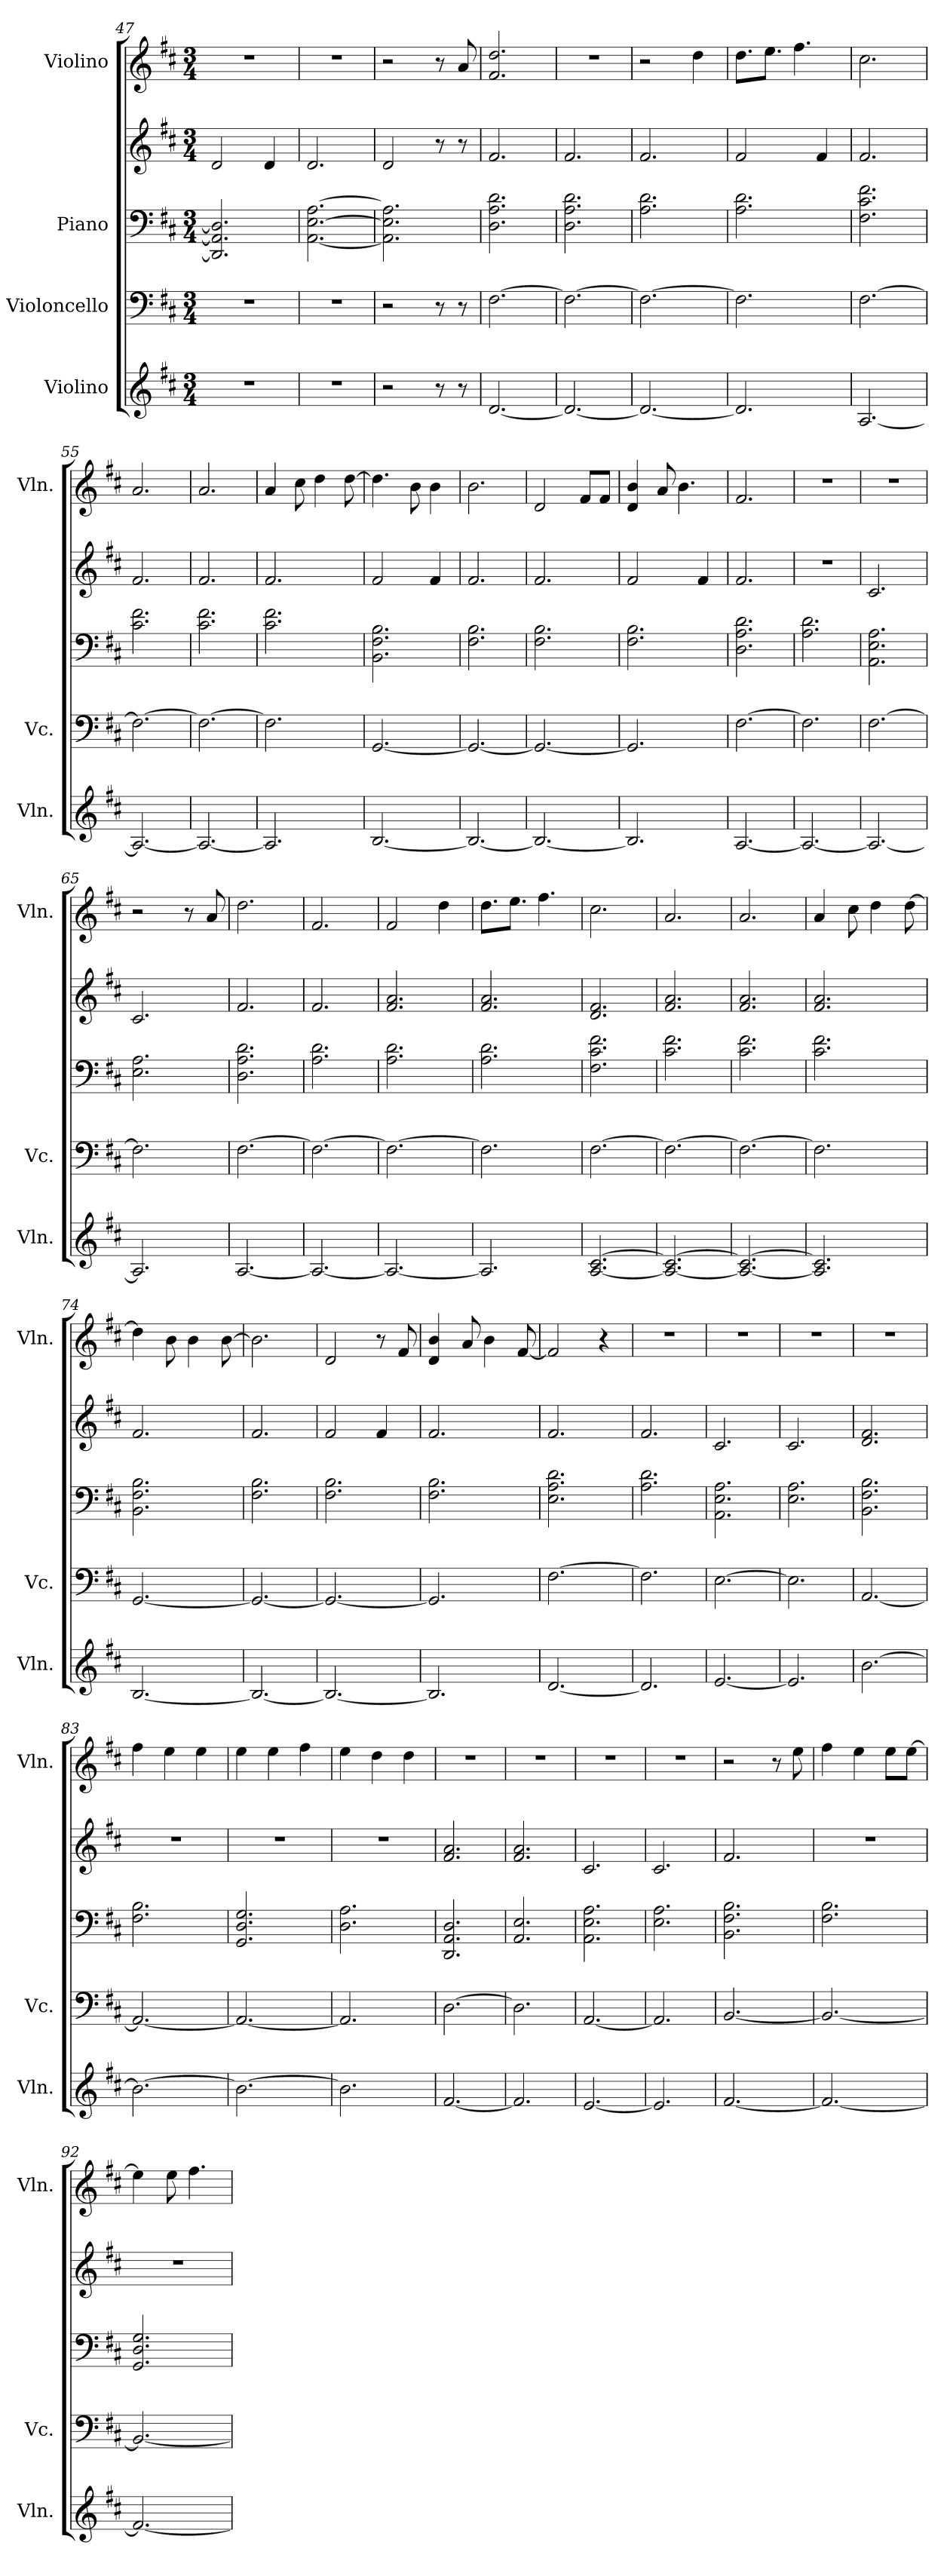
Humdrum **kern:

**kern	**kern	**kern	**kern	**kern
*part4	*part3	*part2	*part2	*part1
*staff5	*staff4	*staff3	*staff2	*staff1
*I"Violino	*I"Violoncello	*I"Piano	*	*I"Violino
*I'Vln.	*I'Vc.	*	*	*I'Vln.
*clefG2	*clefF4	*clefF4	*clefG2	*clefG2
*k[f#c#]	*k[f#c#]	*k[f#c#]	*k[f#c#]	*k[f#c#]
*M3/4	*M3/4	*M3/4	*M3/4	*M3/4
=47	=47	=47	=47	=47
2.r	2.r	2.DD/] 2.AA/] 2.D/]	2d/	2.r
.	.	.	4d/	.
=48	=48	=48	=48	=48
2.r	2.r	[2.AA\ [2.E\ [2.A\	2.d/	2.r
=49	=49	=49	=49	=49
2r	2r	2.AA\] 2.E\] 2.A\]	2d/	2r
8r	8r	.	8r	8r
8r	8r	.	8r	8a/
=50	=50	=50	=50	=50
[2.d/	[2.F#\	2.D\ 2.A\ 2.d\	2.f#/	2.f#/ 2.dd/
=51	=51	=51	=51	=51
2.d/_	2.F#\_	2.D\ 2.A\ 2.d\	2.f#/	2.r
=52	=52	=52	=52	=52
2.d/_	2.F#\_	2.A\ 2.d\	2.f#/	2r
.	.	.	.	4dd\
=53	=53	=53	=53	=53
2.d/]	2.F#\]	2.A\ 2.d\	2f#/	8.dd\L
.	.	.	.	8.ee\J
.	.	.	.	4.ff#\
.	.	.	4f#/	.
=54	=54	=54	=54	=54
[2.A/	[2.F#\	2.F#\ 2.c#\ 2.f#\	2.f#/	2.cc#\
=55	=55	=55	=55	=55
2.A/_	2.F#\_	2.c#\ 2.f#\	2.f#/	2.a/
=56	=56	=56	=56	=56
2.A/_	2.F#\_	2.c#\ 2.f#\	2.f#/	2.a/
!!LO:PB:g=z
=57	=57	=57	=57	=57
2.A/]	2.F#\]	2.c#\ 2.f#\	2.f#/	4a/
.	.	.	.	8cc#\
.	.	.	.	4dd\
.	.	.	.	[8dd\
=58	=58	=58	=58	=58
[2.B/	[2.GG/	2.BB\ 2.F#\ 2.B\	2f#/	4.dd\]
.	.	.	.	8b\
.	.	.	4f#/	4b\
=59	=59	=59	=59	=59
2.B/_	2.GG/_	2.F#\ 2.B\	2.f#/	2.b\
=60	=60	=60	=60	=60
2.B/_	2.GG/_	2.F#\ 2.B\	2.f#/	2d/
.	.	.	.	8f#/L
.	.	.	.	8f#/J
=61	=61	=61	=61	=61
2.B/]	2.GG/]	2.F#\ 2.B\	2f#/	4d/ 4b/
.	.	.	.	8a/
.	.	.	.	4.b\
.	.	.	4f#/	.
=62	=62	=62	=62	=62
[2.A/	[2.F#\	2.D\ 2.A\ 2.d\	2.f#/	2.f#/
=63	=63	=63	=63	=63
2.A/_	2.F#\]	2.A\ 2.d\	2.r	2.r
=64	=64	=64	=64	=64
2.A/_	[2.F#\	2.AA\ 2.E\ 2.A\	2.c#/	2.r
=65	=65	=65	=65	=65
2.A/]	2.F#\]	2.E\ 2.A\	2.c#/	2r
.	.	.	.	8r
.	.	.	.	8a/
=66	=66	=66	=66	=66
[2.A/	[2.F#\	2.D\ 2.A\ 2.d\	2.f#/	2.dd\
=67	=67	=67	=67	=67
2.A/_	2.F#\_	2.A\ 2.d\	2.f#/	2.f#/
=68	=68	=68	=68	=68
2.A/_	2.F#\_	2.A\ 2.d\	2.f#/ 2.a/	2f#/
.	.	.	.	4dd\
!!LO:LB:g=z
=69	=69	=69	=69	=69
2.A/]	2.F#\]	2.A\ 2.d\	2.f#/ 2.a/	8.dd\L
.	.	.	.	8.ee\J
.	.	.	.	4.ff#\
=70	=70	=70	=70	=70
[2.A/ [2.c#/	[2.F#\	2.F#\ 2.c#\ 2.f#\	2.d/ 2.f#/	2.cc#\
=71	=71	=71	=71	=71
2.A/_ 2.c#/_	2.F#\_	2.c#\ 2.f#\	2.f#/ 2.a/	2.a/
=72	=72	=72	=72	=72
2.A/_ 2.c#/_	2.F#\_	2.c#\ 2.f#\	2.f#/ 2.a/	2.a/
=73	=73	=73	=73	=73
2.A/] 2.c#/]	2.F#\]	2.c#\ 2.f#\	2.f#/ 2.a/	4a/
.	.	.	.	8cc#\
.	.	.	.	4dd\
.	.	.	.	[8dd\
=74	=74	=74	=74	=74
[2.B/	[2.GG/	2.BB\ 2.F#\ 2.B\	2.f#/	4dd\]
.	.	.	.	8b\
.	.	.	.	4b\
.	.	.	.	[8b\
=75	=75	=75	=75	=75
2.B/_	2.GG/_	2.F#\ 2.B\	2.f#/	2.b\]
=76	=76	=76	=76	=76
2.B/_	2.GG/_	2.F#\ 2.B\	2f#/	2d/
.	.	.	4f#/	8r
.	.	.	.	8f#/
=77	=77	=77	=77	=77
2.B/]	2.GG/]	2.F#\ 2.B\	2.f#/	4d/ 4b/
.	.	.	.	8a/
.	.	.	.	4b\
.	.	.	.	[8f#/
=78	=78	=78	=78	=78
[2.d/	[2.F#\	2.E\ 2.A\ 2.d\	2.f#/	2f#/]
.	.	.	.	4r
=79	=79	=79	=79	=79
2.d/]	2.F#\]	2.A\ 2.d\	2.f#/	2.r
=80	=80	=80	=80	=80
[2.e/	[2.E\	2.AA\ 2.E\ 2.A\	2.c#/	2.r
!!LO:PB:g=z
=81	=81	=81	=81	=81
2.e/]	2.E\]	2.E\ 2.A\	2.c#/	2.r
=82	=82	=82	=82	=82
[2.b\	[2.AA/	2.BB\ 2.F#\ 2.B\	2.d/ 2.f#/	2.r
=83	=83	=83	=83	=83
2.b\_	2.AA/_	2.F#\ 2.B\	2.r	4ff#\
.	.	.	.	4ee\
.	.	.	.	4ee\
=84	=84	=84	=84	=84
2.b\_	2.AA/_	2.GG/ 2.D/ 2.G/	2.r	4ee\
.	.	.	.	4ee\
.	.	.	.	4ff#\
=85	=85	=85	=85	=85
2.b\]	2.AA/]	2.D\ 2.A\	2.r	4ee\
.	.	.	.	4dd\
.	.	.	.	4dd\
=86	=86	=86	=86	=86
[2.f#/	[2.D\	2.DD/ 2.AA/ 2.D/	2.f#/ 2.a/	2.r
=87	=87	=87	=87	=87
2.f#/]	2.D\]	2.AA/ 2.E/	2.f#/ 2.a/	2.r
=88	=88	=88	=88	=88
[2.e/	[2.AA/	2.AA\ 2.E\ 2.A\	2.c#/	2.r
=89	=89	=89	=89	=89
2.e/]	2.AA/]	2.E\ 2.A\	2.c#/	2.r
=90	=90	=90	=90	=90
[2.f#/	[2.BB/	2.BB\ 2.F#\ 2.B\	2.f#/	2r
.	.	.	.	8r
.	.	.	.	8ee\
=91	=91	=91	=91	=91
2.f#/_	2.BB/_	2.F#\ 2.B\	2.r	4ff#\
.	.	.	.	4ee\
.	.	.	.	8ee\L
.	.	.	.	[8ee\J
=92	=92	=92	=92	=92
2.f#/_	2.BB/_	2.GG/ 2.D/ 2.G/	2.r	4ee\]
.	.	.	.	8ee\
.	.	.	.	4.ff#\
=	=	=	=	=
*-	*-	*-	*-	*-
